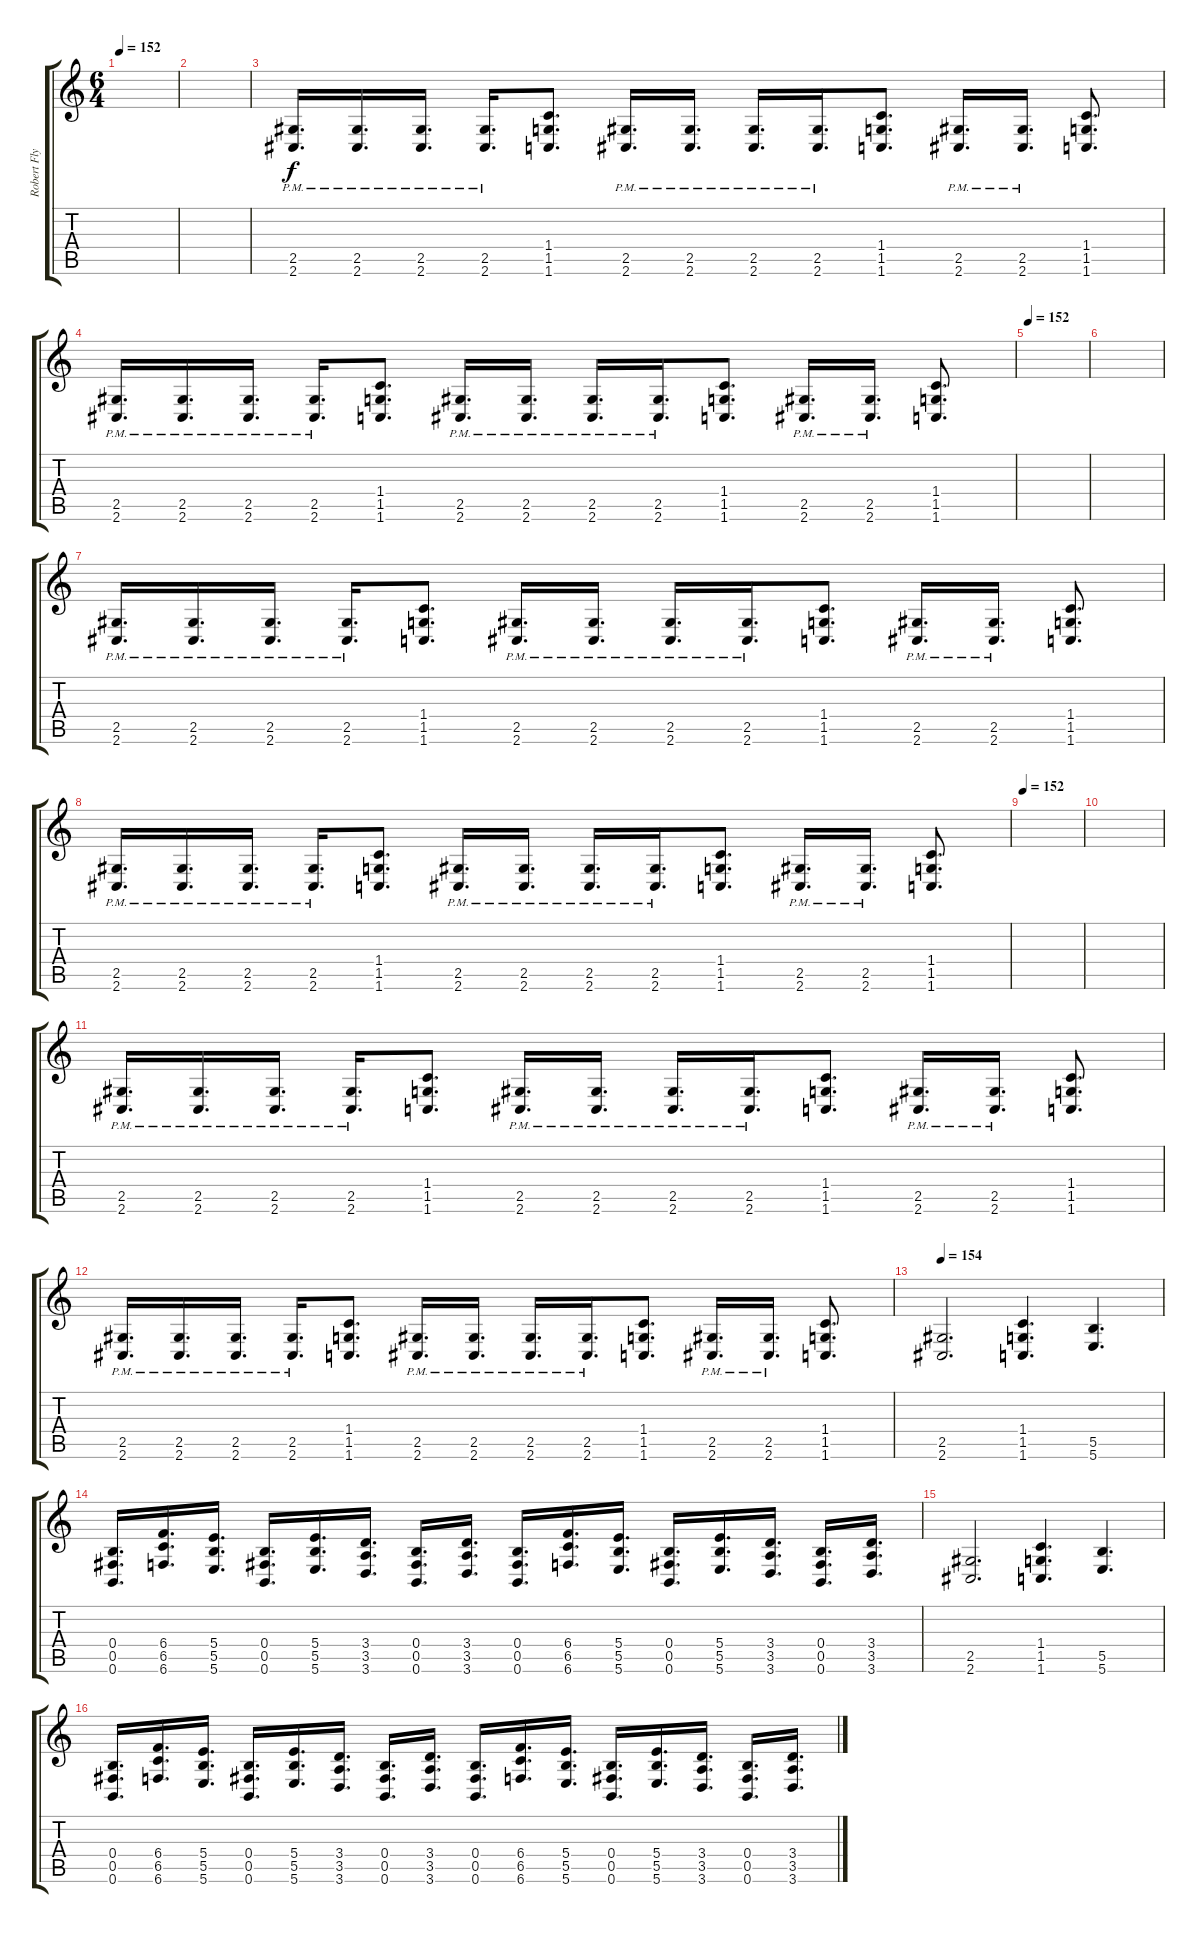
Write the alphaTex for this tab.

\track ("Robert Flynn" "Robert Fly") {instrument distortionguitar}
\staff {score tabs}
\tuning (Db4 Ab3 E3 B2 Gb2 B1) {hide}
\ts (6 4)
\tempo 152
\clef g2
\ks c
|
|
(2.5{pm} 2.6{pm}).16{d} (2.5{pm} 2.6{pm}).16{d} (2.5{pm} 2.6{pm}).16{d} (2.5{pm} 2.6{pm}).16{d} (1.4 1.5 1.6).8{d} (2.5{pm} 2.6{pm}).16{d} (2.5{pm} 2.6{pm}).16{d} (2.5{pm} 2.6{pm}).16{d} (2.5{pm} 2.6{pm}).16{d} (1.4 1.5 1.6).8{d} (2.5{pm} 2.6{pm}).16{d} (2.5{pm} 2.6{pm}).16{d} (1.4 1.5 1.6).8{d} |
(2.5{pm} 2.6{pm}).16{d} (2.5{pm} 2.6{pm}).16{d} (2.5{pm} 2.6{pm}).16{d} (2.5{pm} 2.6{pm}).16{d} (1.4 1.5 1.6).8{d} (2.5{pm} 2.6{pm}).16{d} (2.5{pm} 2.6{pm}).16{d} (2.5{pm} 2.6{pm}).16{d} (2.5{pm} 2.6{pm}).16{d} (1.4 1.5 1.6).8{d} (2.5{pm} 2.6{pm}).16{d} (2.5{pm} 2.6{pm}).16{d} (1.4 1.5 1.6).8{d} |
\tempo 152
|
|
(2.5{pm} 2.6{pm}).16{d} (2.5{pm} 2.6{pm}).16{d} (2.5{pm} 2.6{pm}).16{d} (2.5{pm} 2.6{pm}).16{d} (1.4 1.5 1.6).8{d} (2.5{pm} 2.6{pm}).16{d} (2.5{pm} 2.6{pm}).16{d} (2.5{pm} 2.6{pm}).16{d} (2.5{pm} 2.6{pm}).16{d} (1.4 1.5 1.6).8{d} (2.5{pm} 2.6{pm}).16{d} (2.5{pm} 2.6{pm}).16{d} (1.4 1.5 1.6).8{d} |
(2.5{pm} 2.6{pm}).16{d} (2.5{pm} 2.6{pm}).16{d} (2.5{pm} 2.6{pm}).16{d} (2.5{pm} 2.6{pm}).16{d} (1.4 1.5 1.6).8{d} (2.5{pm} 2.6{pm}).16{d} (2.5{pm} 2.6{pm}).16{d} (2.5{pm} 2.6{pm}).16{d} (2.5{pm} 2.6{pm}).16{d} (1.4 1.5 1.6).8{d} (2.5{pm} 2.6{pm}).16{d} (2.5{pm} 2.6{pm}).16{d} (1.4 1.5 1.6).8{d} |
\tempo 156
\tempo 152
|
|
(2.5{pm} 2.6{pm}).16{d} (2.5{pm} 2.6{pm}).16{d} (2.5{pm} 2.6{pm}).16{d} (2.5{pm} 2.6{pm}).16{d} (1.4 1.5 1.6).8{d} (2.5{pm} 2.6{pm}).16{d} (2.5{pm} 2.6{pm}).16{d} (2.5{pm} 2.6{pm}).16{d} (2.5{pm} 2.6{pm}).16{d} (1.4 1.5 1.6).8{d} (2.5{pm} 2.6{pm}).16{d} (2.5{pm} 2.6{pm}).16{d} (1.4 1.5 1.6).8{d} |
(2.5{pm} 2.6{pm}).16{d} (2.5{pm} 2.6{pm}).16{d} (2.5{pm} 2.6{pm}).16{d} (2.5{pm} 2.6{pm}).16{d} (1.4 1.5 1.6).8{d} (2.5{pm} 2.6{pm}).16{d} (2.5{pm} 2.6{pm}).16{d} (2.5{pm} 2.6{pm}).16{d} (2.5{pm} 2.6{pm}).16{d} (1.4 1.5 1.6).8{d} (2.5{pm} 2.6{pm}).16{d} (2.5{pm} 2.6{pm}).16{d} (1.4 1.5 1.6).8{d} |
\tempo 154
(2.5 2.6).2{d} (1.4 1.5 1.6).4{d} (5.5 5.6).4{d} |
(0.4 0.5 0.6).16{d} (6.4 6.5 6.6).16{d} (5.4 5.5 5.6).16{d} (0.4 0.5 0.6).16{d} (5.4 5.5 5.6).16{d} (3.4 3.5 3.6).16{d} (0.4 0.5 0.6).16{d} (3.4 3.5 3.6).16{d} (0.4 0.5 0.6).16{d} (6.4 6.5 6.6).16{d} (5.4 5.5 5.6).16{d} (0.4 0.5 0.6).16{d} (5.4 5.5 5.6).16{d} (3.4 3.5 3.6).16{d} (0.4 0.5 0.6).16{d} (3.4 3.5 3.6).16{d} |
(2.5 2.6).2{d} (1.4 1.5 1.6).4{d} (5.5 5.6).4{d} |
(0.4 0.5 0.6).16{d} (6.4 6.5 6.6).16{d} (5.4 5.5 5.6).16{d} (0.4 0.5 0.6).16{d} (5.4 5.5 5.6).16{d} (3.4 3.5 3.6).16{d} (0.4 0.5 0.6).16{d} (3.4 3.5 3.6).16{d} (0.4 0.5 0.6).16{d} (6.4 6.5 6.6).16{d} (5.4 5.5 5.6).16{d} (0.4 0.5 0.6).16{d} (5.4 5.5 5.6).16{d} (3.4 3.5 3.6).16{d} (0.4 0.5 0.6).16{d} (3.4 3.5 3.6).16{d}
